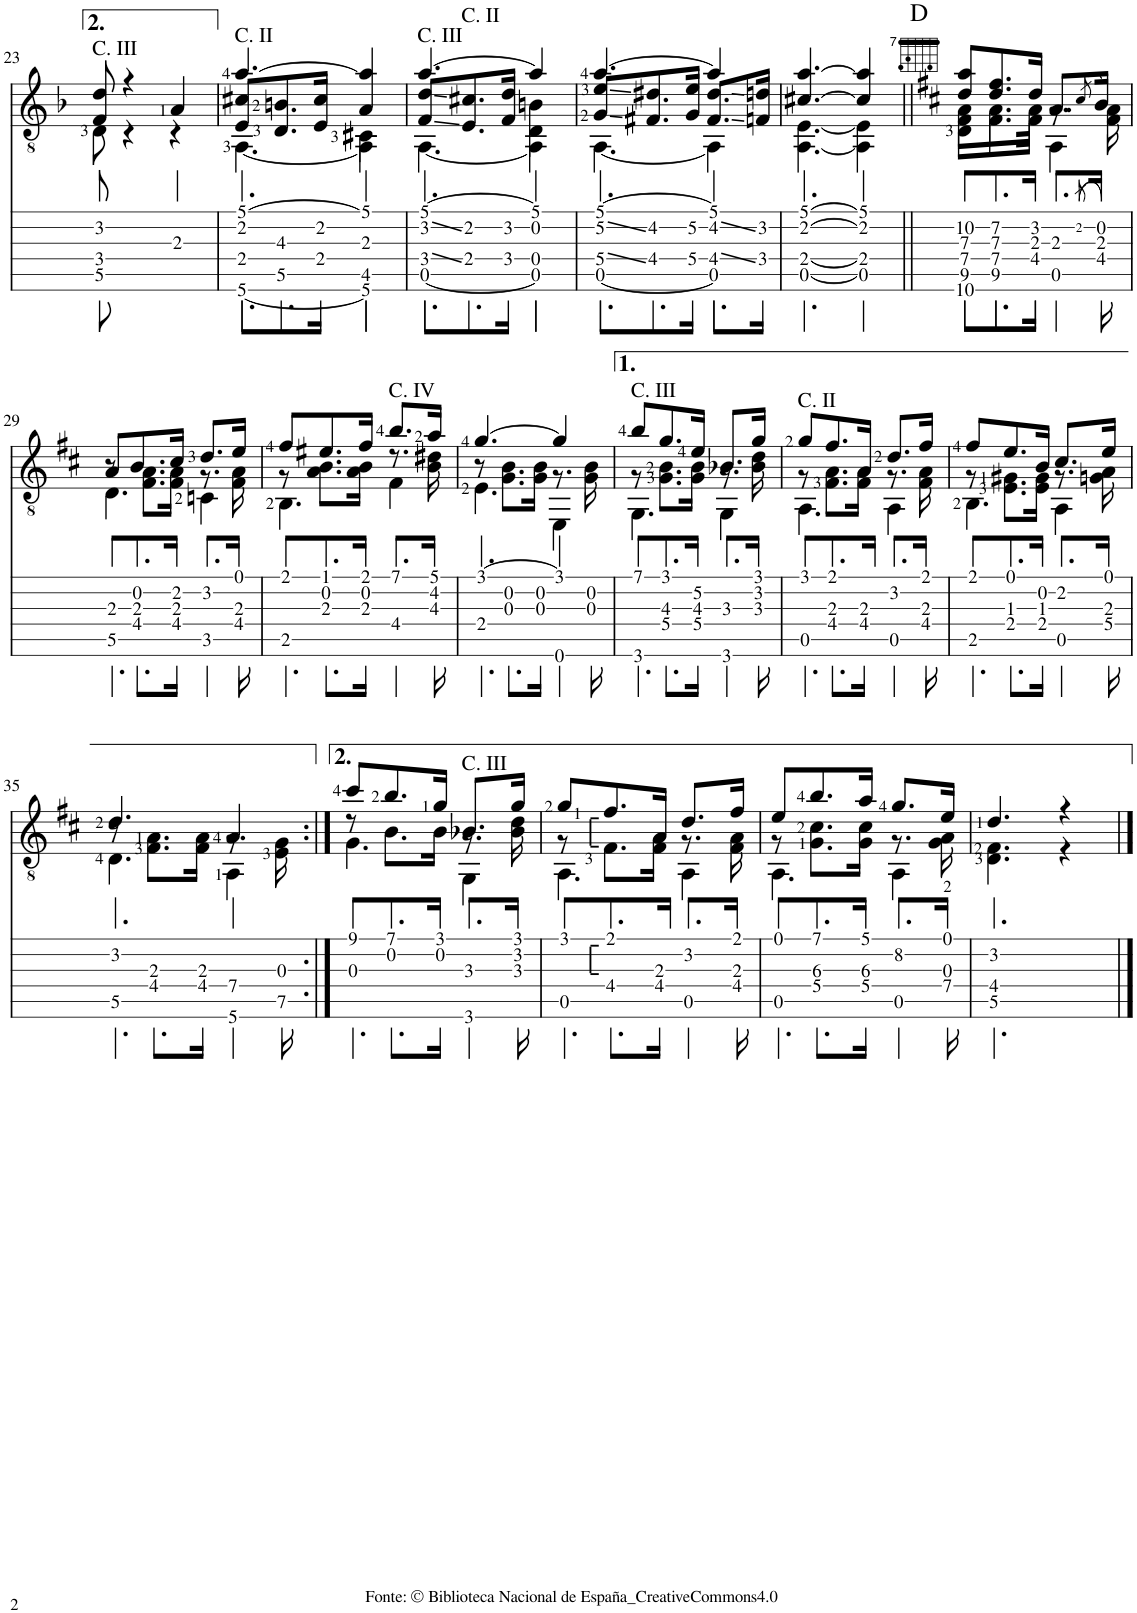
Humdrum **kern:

**kern	**kern	**harte
*part2	*part1	*part1
*staff2	*staff1	*
*I"Chitarra classica (Intavolatura)	*I"Guitar	*
!!LO:PB:g=z
*	*clefGv2	*
*k[b-]	*k[b-]	*
*M5/8	*M5/8	*
=23	=23	=23
*^	*^	*
!	!	!LO:TX:a:t=C. III	!	!
8F/ 8d/	8D\	8F/ 8d/	8D\	.
4r	4r	4r	4r	.
4A/	4r	4A/	4r	.
=24	=24	=24	=24	=24
*	*^	*	*^	*
!	!	!	!LO:TX:a:t=C. II	!	!	!
[4.a/	8E\ 8c#X\L	[4.AA\	[4.a/	8E/ 8c#X/L	[4.AA\	.
.	8.D\ 8.Bn\	.	.	8.D/ 8.Bn/	.	.
.	16E\ 16c#\Jk	.	.	16E/ 16c#/Jk	.	.
4A/ 4a/]	4C#X\	4AA\]	4A/ 4a/]	4C#X\	4AA\]	.
=25	=25	=25	=25	=25	=25	=25
!	!	!	!LO:TX:a:t=C. III	!	!	!
[4.a/	8F\ 8d\L	[4.AA\	[4.a/	8F/ 8d/L	[4.AA\	.
!	!	!	!	!LO:TX:a:t=C. II	!	!
.	8.E\ 8.c#X\	.	.	8.E/ 8.c#X/	.	.
.	16F\ 16d\Jk	.	.	16F/ 16d/Jk	.	.
4a/]	4D\ 4Bn\	4AA\]	4a/]	4D\ 4Bn\	4AA\]	.
=26	=26	=26	=26	=26	=26	=26
[4.a/	8G\ 8e\L	[4.AA\	[4.a/	8G/ 8e/L	[4.AA\	.
.	8.F#X\ 8.d#X\	.	.	8.F#X/ 8.d#X/	.	.
.	16G\ 16e\Jk	.	.	16G/ 16e/Jk	.	.
4a/]	8.F#\ 8.d#\L	4AA\]	4a/]	8.F#/ 8.d#/L	4AA\]	.
.	16Fn\ 16dn\Jk	.	.	16Fn/ 16dn/Jk	.	.
*	*v	*v	*	*	*	*
*	*	*	*v	*v	*
=27	=27	=27	=27	=27
[4.c#X/ [4.a/	[4.AA\ [4.E\	[4.c#X/ [4.a/	[4.AA\ [4.E\	.
4c#/] 4a/]	4AA\] 4E\]	4c#/] 4a/]	4AA\] 4E\]	.
*v	*v	*	*	*
*	*v	*v	*
=28||	=28||	=28||
*k[f#c#]	*k[f#c#]	*
*^	*^	*
*	*^	*	*^	*
8d/ 8a/L	8F#\ 8A\L	8D\L	8d/ 8a/L	8F#\ 8A\L	8D\L	D:maj
8.d/ 8.f#/	8.A\	8.F#\	8.d/ 8.f#/	8.A\	8.F#\	.
16d/Jk	16A\Jk	16F#\Jk	16d/Jk	16A\Jk	16F#\Jk	.
8.A/L	8.r	4AA\	8.A/L	8.r	4AA\	.
(8qc#/	.	.	(8qc#/	.	.	.
16B/Jk)	16F#\ 16A\	.	16B/Jk)	16F#\ 16A\	.	.
!!LO:LB:g=z	!!	!!
=29	=29	=29	=29	=29	=29	=29
8A/L	8r	4.D\	8A/L	8r	4.D\	.
8.B/	8.F#\ 8.A\L	.	8.B/	8.F#\ 8.A\L	.	.
16c#/Jk	16F#\ 16A\Jk	.	16c#/Jk	16F#\ 16A\Jk	.	.
8.d/L	8.r	4Cn\	8.d/L	8.r	4Cn\	.
16e/Jk	16F#\ 16A\	.	16e/Jk	16F#\ 16A\	.	.
=30	=30	=30	=30	=30	=30	=30
8f#/L	8r	4.BB\	8f#/L	8r	4.BB\	.
8.e#X/	8.A\ 8.B\L	.	8.e#X/	8.A\ 8.B\L	.	.
16f#/Jk	16A\ 16B\Jk	.	16f#/Jk	16A\ 16B\Jk	.	.
!	!	!	!LO:TX:a:t=C. IV	!	!	!
8.b/L	8.r	4F#\	8.b/L	8.r	4F#\	.
16a/Jk	16B\ 16d#X\	.	16a/Jk	16B\ 16d#X\	.	.
=31	=31	=31	=31	=31	=31	=31
[4.g/	8r	4.E\	[4.g/	8r	4.E\	.
.	8.G\ 8.B\L	.	.	8.G\ 8.B\L	.	.
.	16G\ 16B\Jk	.	.	16G\ 16B\Jk	.	.
4g/]	8.r	4EE\	4g/]	8.r	4EE\	.
.	16G\ 16B\	.	.	16G\ 16B\	.	.
=32	=32	=32	=32	=32	=32	=32
!	!	!	!LO:TX:a:t=C. III	!	!	!
8b/L	8r	4.GG\	8b/L	8r	4.GG\	.
8.g/	8.G\ 8.B\L	.	8.g/	8.G\ 8.B\L	.	.
16e/Jk	16G\ 16B\Jk	.	16e/Jk	16G\ 16B\Jk	.	.
8.B-X/L	8.r	4GG\	8.B-X/L	8.r	4GG\	.
16g/Jk	16B-\ 16d\	.	16g/Jk	16B-\ 16d\	.	.
=33	=33	=33	=33	=33	=33	=33
!	!	!	!LO:TX:a:t=C. II	!	!	!
8g/L	8r	4.AA\	8g/L	8r	4.AA\	.
8.f#/	8.F#\ 8.A\L	.	8.f#/	8.F#\ 8.A\L	.	.
16A/Jk	16F#\ 16A\Jk	.	16A/Jk	16F#\ 16A\Jk	.	.
8.d/L	8.r	4AA\	8.d/L	8.r	4AA\	.
16f#/Jk	16F#\ 16A\	.	16f#/Jk	16F#\ 16A\	.	.
=34	=34	=34	=34	=34	=34	=34
8f#/L	8r	4.BB\	8f#/L	8r	4.BB\	.
8.e/	8.E\ 8.G#X\L	.	8.e/	8.E\ 8.G#X\L	.	.
16B/Jk	16E\ 16G#\Jk	.	16B/Jk	16E\ 16G#\Jk	.	.
8.c#/L	8.r	4AA\	8.c#/L	8.r	4AA\	.
16e/Jk	16Gn\ 16A\	.	16e/Jk	16Gn\ 16A\	.	.
!!LO:LB:g=z	!!	!!
=35	=35	=35	=35	=35	=35	=35
4.d/	8r	4.D\	4.d/	8r	4.D\	.
.	8.F#\ 8.A\L	.	.	8.F#\ 8.A\L	.	.
.	16F#\ 16A\Jk	.	.	16F#\ 16A\Jk	.	.
4A/	8.r	4AA\	4A/	8.r	4AA\	.
.	16E\ 16G\	.	.	16E\ 16G\	.	.
=36:|!	=36:|!	=36:|!	=36:|!	=36:|!	=36:|!	=36:|!
8cc#/L	8r	4.G\	8cc#/L	8r	4.G\	.
8.b/	8.B\L	.	8.b/	8.B\L	.	.
16g/Jk	16B\Jk	.	16g/Jk	16B\Jk	.	.
!	!	!	!LO:TX:a:t=C. III	!	!	!
8.B-X/L	8.r	4GG\	8.B-X/L	8.r	4GG\	.
16g/Jk	16B-\ 16d\	.	16g/Jk	16B-\ 16d\	.	.
=37	=37	=37	=37	=37	=37	=37
8g/L	8r	4.AA\	8g/L	8r	4.AA\	.
8.f#/	8.F#\L	.	8.f#/	8.F#\L	.	.
16A/Jk	16F#\ 16A\Jk	.	16A/Jk	16F#\ 16A\Jk	.	.
8.d/L	8.r	4AA\	8.d/L	8.r	4AA\	.
16f#/Jk	16F#\ 16A\	.	16f#/Jk	16F#\ 16A\	.	.
=38	=38	=38	=38	=38	=38	=38
8e/L	8r	4.AA\	8e/L	8r	4.AA\	.
8.b/	8.G\ 8.c#\L	.	8.b/	8.G\ 8.c#\L	.	.
16a/Jk	16G\ 16c#\Jk	.	16a/Jk	16G\ 16c#\Jk	.	.
8.g/L	8.r	4AA\	8.g/L	8.r	4AA\	.
16e/Jk	16A\ 16G\	.	16e/Jk	16G\ 16A\	.	.
*	*v	*v	*	*	*	*
*	*	*	*v	*v	*
=39	=39	=39	=39	=39
4.d/	4.D\ 4.F#\	4.d/	4.D\ 4.F#\	.
4r	4r	4r	4r	.
*v	*v	*	*	*
*	*v	*v	*
==	==	==
*-	*-	*-
